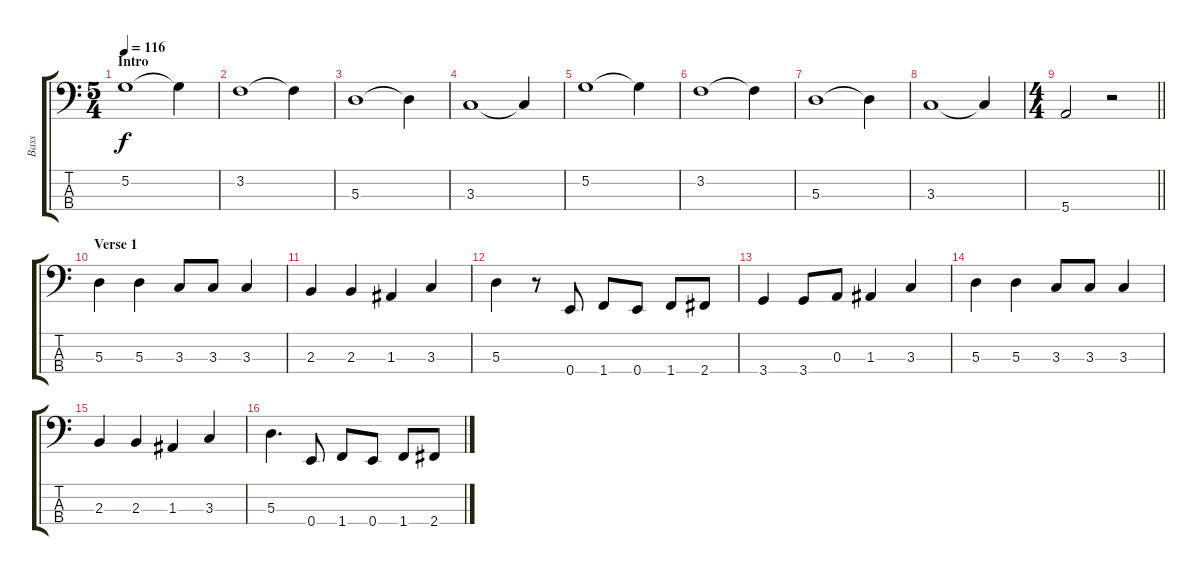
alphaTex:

\track ("Bass" "Bass") {instrument electricbassfinger}
\staff {score tabs}
\tuning (G2 D2 A1 E1) {hide}
\ts (5 4)
\section ("" "Intro")
\tempo 116
\clef f4
\ks c
5.2.1{dy f instrument electricbassfinger} 5.2{t}.4 |
3.2.1 3.2{t}.4 |
5.3.1 5.3{t}.4 |
3.3.1 3.3{t}.4 |
5.2.1 5.2{t}.4 |
3.2.1 3.2{t}.4 |
5.3.1 5.3{t}.4 |
3.3.1 3.3{t}.4 |
\ts (4 4)
\barLineRight lightlight
5.4.2 r.2 |
\section ("" "Verse 1")
5.3.4 5.3.4 3.3.8 3.3.8 3.3.4 |
2.3.4 2.3.4 1.3.4 3.3.4 |
5.3.4 r.8 0.4.8 1.4.8 0.4.8 1.4.8 2.4.8 |
3.4.4 3.4.8 0.3.8 1.3.4 3.3.4 |
5.3.4 5.3.4 3.3.8 3.3.8 3.3.4 |
2.3.4 2.3.4 1.3.4 3.3.4 |
5.3.4{d} 0.4.8 1.4.8 0.4.8 1.4.8 2.4.8
